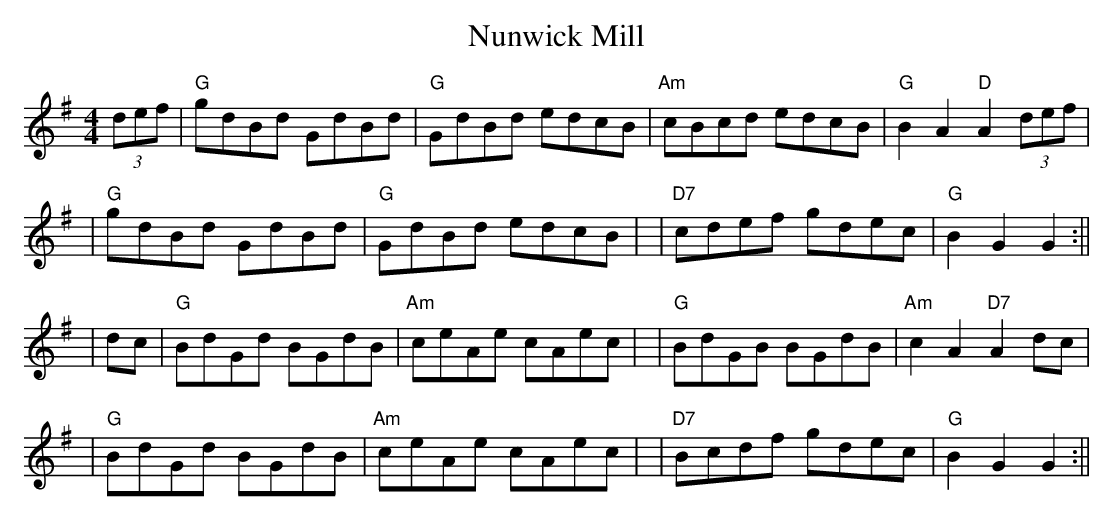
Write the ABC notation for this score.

X:1
T:Nunwick Mill
M:4/4
L:1/4
K:G
(3d/e/f/|"G"g/d/B/d/ G/d/B/d/|"G"G/d/B/d/ e/d/c/B/|\
"Am"c/B/c/d/ e/d/c/B/|"G"BA "D"A(3d/e/f/|!
|"G"g/d/B/d/ G/d/B/d/|"G"G/d/B/d/ e/d/c/B/|\
|"D7"c/d/e/f/ g/d/e/c/|"G"BG G:||!
|d/c/|"G"B/d/G/d/ B/G/d/B/|"Am"c/e/A/e/ c/A/e/c/|\
|"G"B/d/G/B/ B/G/d/B/|"Am"cA "D7"Ad/c/|!
|"G"B/d/G/d/ B/G/d/B/|"Am"c/e/A/e/ c/A/e/c/|\
|"D7"B/c/d/f/ g/d/e/c/|"G"BG G:||!
